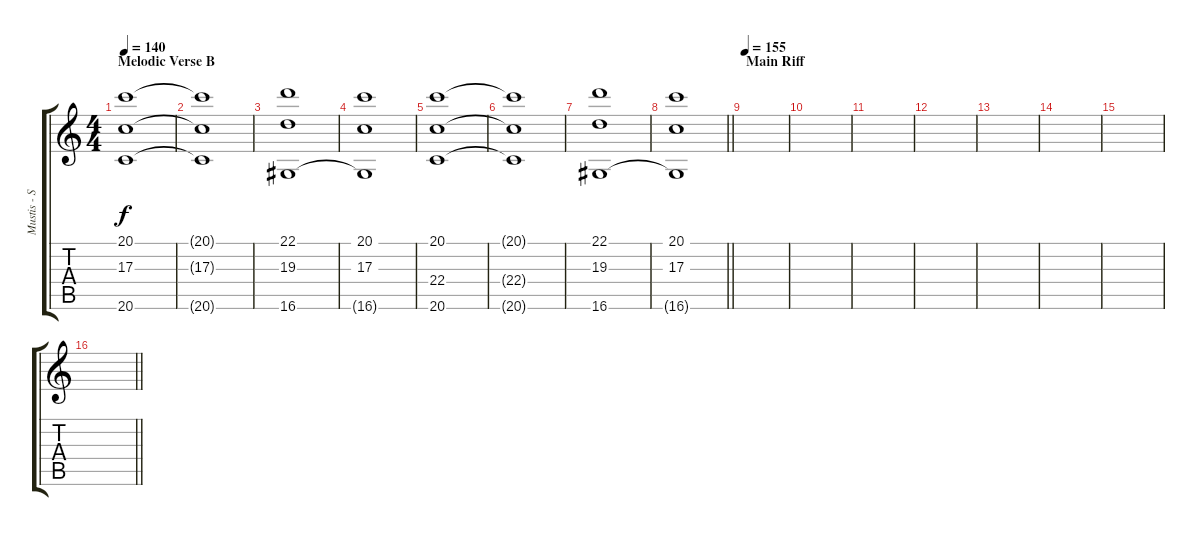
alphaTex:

\track ("Mustis - Synth Strings" "Mustis - S") {instrument synthstrings1}
\staff {score tabs}
\tuning (E4 B3 G3 D3 A2 E2) {hide}
\ts (4 4)
\section ("" "Melodic Verse B")
\tempo 140
\clef g2
\ks c
(20.1 17.3 20.6).1{dy f} |
(20.1{t} 17.3{t} 20.6{t}).1 |
(22.1 19.3 16.6).1 |
(20.1 17.3 16.6{t}).1 |
(20.1 22.4 20.6).1 |
(20.1{t} 22.4{t} 20.6{t}).1 |
(22.1 19.3 16.6).1 |
\barLineRight lightlight
(20.1 17.3 16.6{t}).1 |
\section ("" "Main Riff")
\tempo 155
|
|
|
|
|
|
|
\barLineRight lightlight
